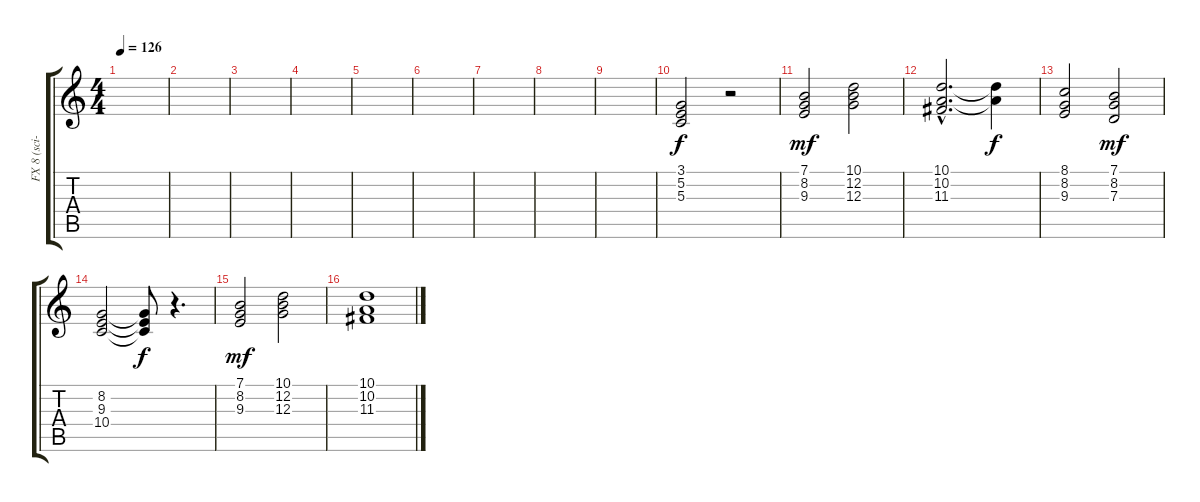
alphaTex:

\track ("FX 8 (sci-fi)" "FX 8 (sci-") {instrument fx8scifi}
\staff {score tabs}
\tuning (E4 B3 G3 D3 A2 E2) {hide}
\ts (4 4)
\tempo 126
\clef g2
\ks c
|
|
|
|
|
|
|
|
|
(3.1 5.2 5.3).2 r.2 |
(7.1 8.2 9.3).2{dy mf} (10.1 12.2 12.3).2 |
(10.1{hac} 10.2{hac} 11.3{hac}).2{d} (10.1{t} 10.2{t}).4{dy f} |
(8.1 8.2 9.3).2 (7.1 8.2 7.3).2{dy mf} |
(8.2 9.3 10.4).2 (8.2{t} 9.3{t} 10.4{t}).8{dy f} r.4{d} |
(7.1 8.2 9.3).2{dy mf} (10.1 12.2 12.3).2 |
(10.1 10.2 11.3).1
